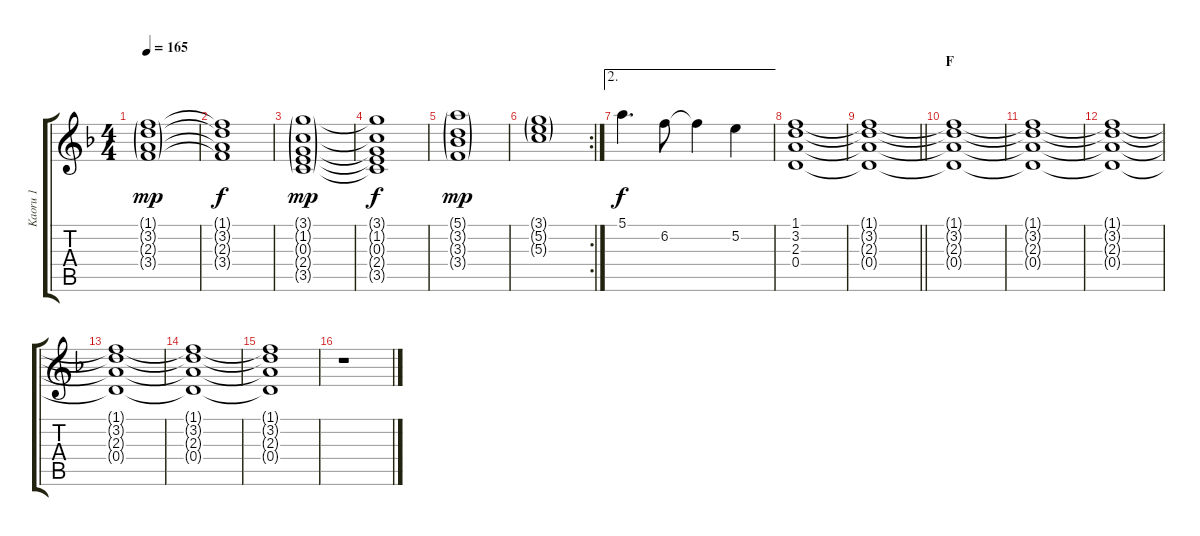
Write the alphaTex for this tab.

\track ("Kaoru 1" "Kaoru 1") {instrument overdrivenguitar}
\staff {score tabs}
\tuning (E4 B3 G3 D3 A2 D2) {hide}
\ts (4 4)
\tempo 165
\clef g2
\ks dminor
(1.1{g} 3.2{g} 2.3{g} 3.4{g}).1{dy mp} |
(1.1{t} 3.2{t} 2.3{t} 3.4{t}).1{dy f} |
(3.1{g} 1.2{g} 0.3{g} 2.4{g} 3.5{g}).1{dy mp} |
(3.1{t} 1.2{t} 0.3{t} 2.4{t} 3.5{t}).1{dy f} |
(5.1{g} 3.2{g} 3.3{g} 3.4{g}).1{dy mp} |
\rc 2
(3.1{g} 5.2{g} 5.3{g}).1 |
\ae 2
5.1.4{d dy f} 6.2.8 6.2{t}.4 5.2.4 |
(1.1 3.2 2.3 0.4).1{volume 12} |
\barLineRight lightlight
(1.1{t} 3.2{t} 2.3{t} 0.4{t}).1{volume 5} |
\section ("" "F")
(1.1{t} 3.2{t} 2.3{t} 0.4{t}).1 |
(1.1{t} 3.2{t} 2.3{t} 0.4{t}).1 |
(1.1{t} 3.2{t} 2.3{t} 0.4{t}).1 |
(1.1{t} 3.2{t} 2.3{t} 0.4{t}).1 |
(1.1{t} 3.2{t} 2.3{t} 0.4{t}).1 |
(1.1{t} 3.2{t} 2.3{t} 0.4{t}).1 |
r.1{volume 15}
